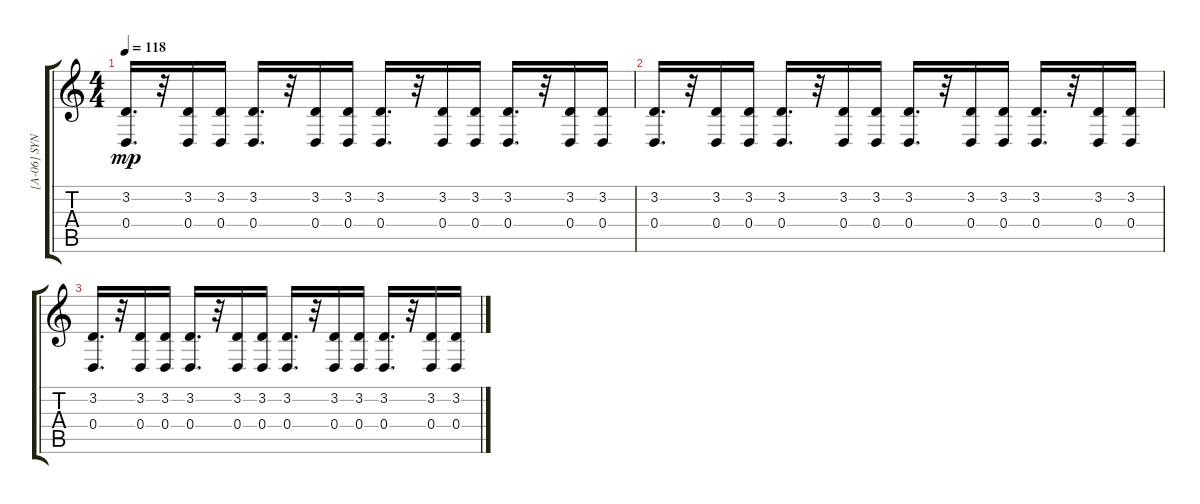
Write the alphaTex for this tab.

\track ("[A-06] SYNTH" "[A-06] SYN") {instrument tuba}
\staff {score tabs}
\tuning (E4 B3 G3 D3 A2 E2) {hide}
\ts (4 4)
\tempo 118
\clef g2
\ks c
(3.2 0.4).16{d dy mp} r.32 (3.2 0.4).16 (3.2 0.4).16 (3.2 0.4).16{d} r.32 (3.2 0.4).16 (3.2 0.4).16 (3.2 0.4).16{d} r.32 (3.2 0.4).16 (3.2 0.4).16 (3.2 0.4).16{d} r.32 (3.2 0.4).16 (3.2 0.4).16 |
(3.2 0.4).16{d} r.32 (3.2 0.4).16 (3.2 0.4).16 (3.2 0.4).16{d} r.32 (3.2 0.4).16 (3.2 0.4).16 (3.2 0.4).16{d} r.32 (3.2 0.4).16 (3.2 0.4).16 (3.2 0.4).16{d} r.32 (3.2 0.4).16 (3.2 0.4).16 |
(3.2 0.4).16{d} r.32 (3.2 0.4).16 (3.2 0.4).16 (3.2 0.4).16{d} r.32 (3.2 0.4).16 (3.2 0.4).16 (3.2 0.4).16{d} r.32 (3.2 0.4).16 (3.2 0.4).16 (3.2 0.4).16{d} r.32 (3.2 0.4).16 (3.2 0.4).16
